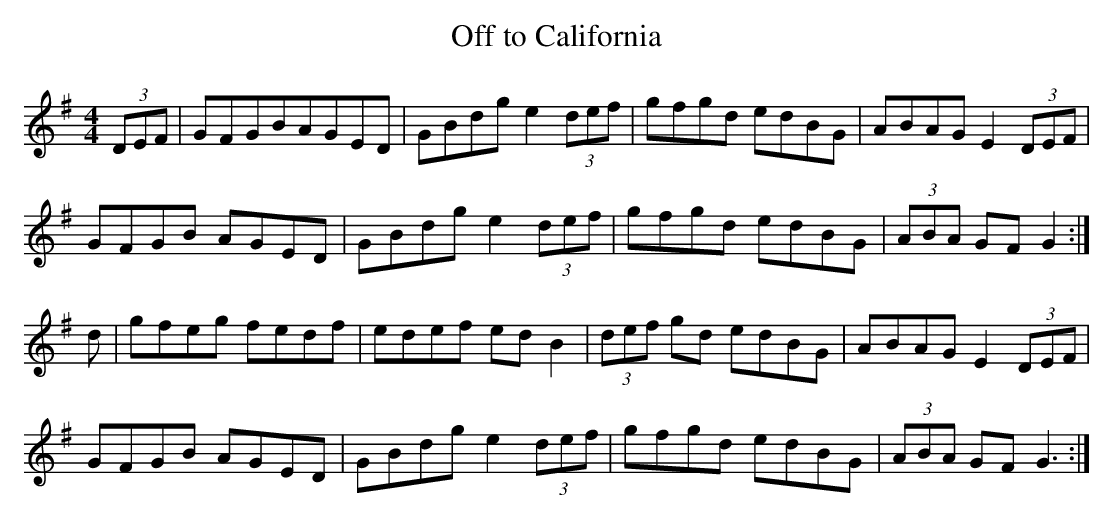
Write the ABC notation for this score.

X:1
T:Off to California
M:4/4
E:9
K:G
(3DEF|GFGBAGED|GBdg e2 (3def|gfgd edBG|ABAG E2 (3DEF|*
GFGB AGED|GBdg e2 (3def|gfgd edBG|(3ABA GF G2:|*
d|gfeg fedf|edef edB2 |(3def gd edBG|ABAG E2 (3DEF|*
GFGB AGED|GBdg e2 (3def|gfgd edBG|(3ABA GF G3:|**
